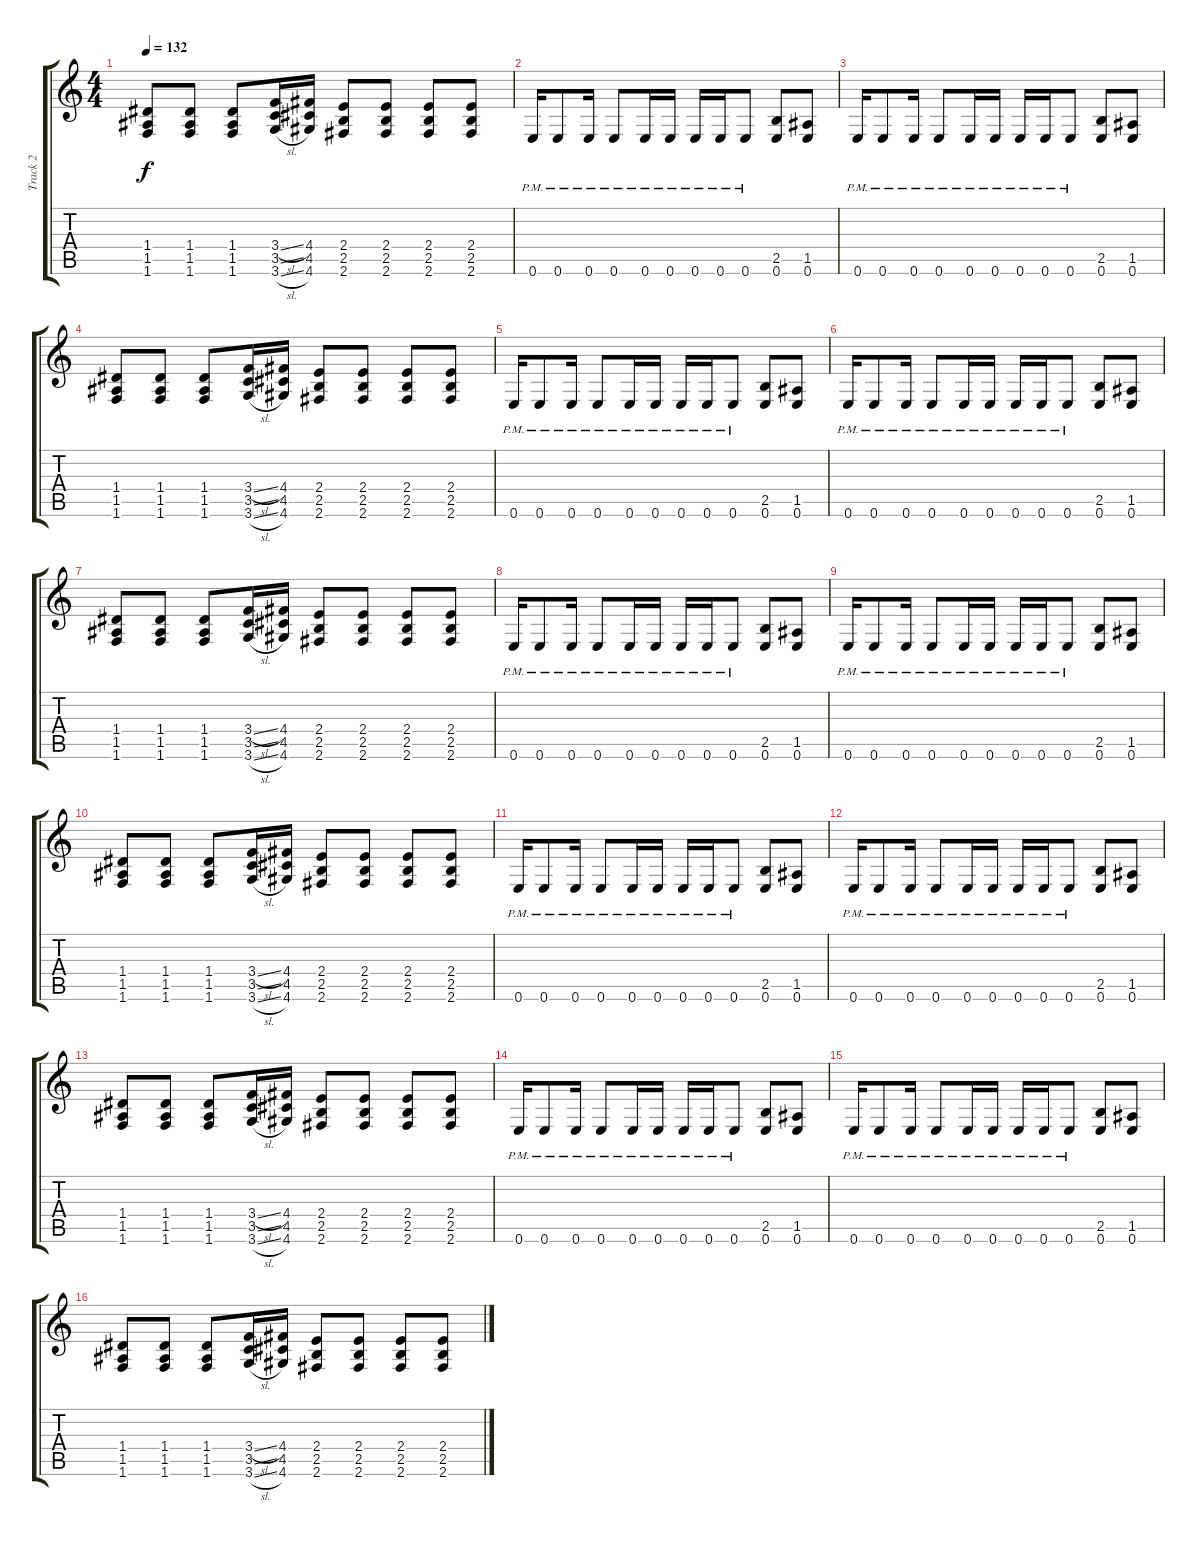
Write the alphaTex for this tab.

\track ("Track 2" "Track 2") {instrument acousticguitarsteel}
\staff {score tabs}
\tuning (E4 B3 G3 D3 A2 E2) {hide}
\ts (4 4)
\tempo 132
\clef g2
\ks c
(1.4 1.5 1.6).8{dy f} (1.4 1.5 1.6).8 (1.4 1.5 1.6).8 (3.4{sl} 3.5{ss} 3.6{sl}).16 (4.4 4.5 4.6).16 (2.4 2.5 2.6).8 (2.4 2.5 2.6).8 (2.4 2.5 2.6).8 (2.4 2.5 2.6).8 |
0.6{pm}.16 0.6{pm}.8 0.6{pm}.16 0.6{pm}.8 0.6{pm}.16 0.6{pm}.16 0.6{pm}.16 0.6{pm}.16 0.6{pm}.8 (2.5 0.6).8 (1.5 0.6).8 |
0.6{pm}.16 0.6{pm}.8 0.6{pm}.16 0.6{pm}.8 0.6{pm}.16 0.6{pm}.16 0.6{pm}.16 0.6{pm}.16 0.6{pm}.8 (2.5 0.6).8 (1.5 0.6).8 |
(1.4 1.5 1.6).8 (1.4 1.5 1.6).8 (1.4 1.5 1.6).8 (3.4{sl} 3.5{ss} 3.6{sl}).16 (4.4 4.5 4.6).16 (2.4 2.5 2.6).8 (2.4 2.5 2.6).8 (2.4 2.5 2.6).8 (2.4 2.5 2.6).8 |
0.6{pm}.16 0.6{pm}.8 0.6{pm}.16 0.6{pm}.8 0.6{pm}.16 0.6{pm}.16 0.6{pm}.16 0.6{pm}.16 0.6{pm}.8 (2.5 0.6).8 (1.5 0.6).8 |
0.6{pm}.16 0.6{pm}.8 0.6{pm}.16 0.6{pm}.8 0.6{pm}.16 0.6{pm}.16 0.6{pm}.16 0.6{pm}.16 0.6{pm}.8 (2.5 0.6).8 (1.5 0.6).8 |
(1.4 1.5 1.6).8 (1.4 1.5 1.6).8 (1.4 1.5 1.6).8 (3.4{sl} 3.5{ss} 3.6{sl}).16 (4.4 4.5 4.6).16 (2.4 2.5 2.6).8 (2.4 2.5 2.6).8 (2.4 2.5 2.6).8 (2.4 2.5 2.6).8 |
0.6{pm}.16 0.6{pm}.8 0.6{pm}.16 0.6{pm}.8 0.6{pm}.16 0.6{pm}.16 0.6{pm}.16 0.6{pm}.16 0.6{pm}.8 (2.5 0.6).8 (1.5 0.6).8 |
0.6{pm}.16 0.6{pm}.8 0.6{pm}.16 0.6{pm}.8 0.6{pm}.16 0.6{pm}.16 0.6{pm}.16 0.6{pm}.16 0.6{pm}.8 (2.5 0.6).8 (1.5 0.6).8 |
(1.4 1.5 1.6).8 (1.4 1.5 1.6).8 (1.4 1.5 1.6).8 (3.4{sl} 3.5{ss} 3.6{sl}).16 (4.4 4.5 4.6).16 (2.4 2.5 2.6).8 (2.4 2.5 2.6).8 (2.4 2.5 2.6).8 (2.4 2.5 2.6).8 |
0.6{pm}.16 0.6{pm}.8 0.6{pm}.16 0.6{pm}.8 0.6{pm}.16 0.6{pm}.16 0.6{pm}.16 0.6{pm}.16 0.6{pm}.8 (2.5 0.6).8 (1.5 0.6).8 |
0.6{pm}.16 0.6{pm}.8 0.6{pm}.16 0.6{pm}.8 0.6{pm}.16 0.6{pm}.16 0.6{pm}.16 0.6{pm}.16 0.6{pm}.8 (2.5 0.6).8 (1.5 0.6).8 |
(1.4 1.5 1.6).8 (1.4 1.5 1.6).8 (1.4 1.5 1.6).8 (3.4{sl} 3.5{ss} 3.6{sl}).16 (4.4 4.5 4.6).16 (2.4 2.5 2.6).8 (2.4 2.5 2.6).8 (2.4 2.5 2.6).8 (2.4 2.5 2.6).8 |
0.6{pm}.16 0.6{pm}.8 0.6{pm}.16 0.6{pm}.8 0.6{pm}.16 0.6{pm}.16 0.6{pm}.16 0.6{pm}.16 0.6{pm}.8 (2.5 0.6).8 (1.5 0.6).8 |
0.6{pm}.16 0.6{pm}.8 0.6{pm}.16 0.6{pm}.8 0.6{pm}.16 0.6{pm}.16 0.6{pm}.16 0.6{pm}.16 0.6{pm}.8 (2.5 0.6).8 (1.5 0.6).8 |
(1.4 1.5 1.6).8 (1.4 1.5 1.6).8 (1.4 1.5 1.6).8 (3.4{sl} 3.5{ss} 3.6{sl}).16 (4.4 4.5 4.6).16 (2.4 2.5 2.6).8 (2.4 2.5 2.6).8 (2.4 2.5 2.6).8 (2.4 2.5 2.6).8
